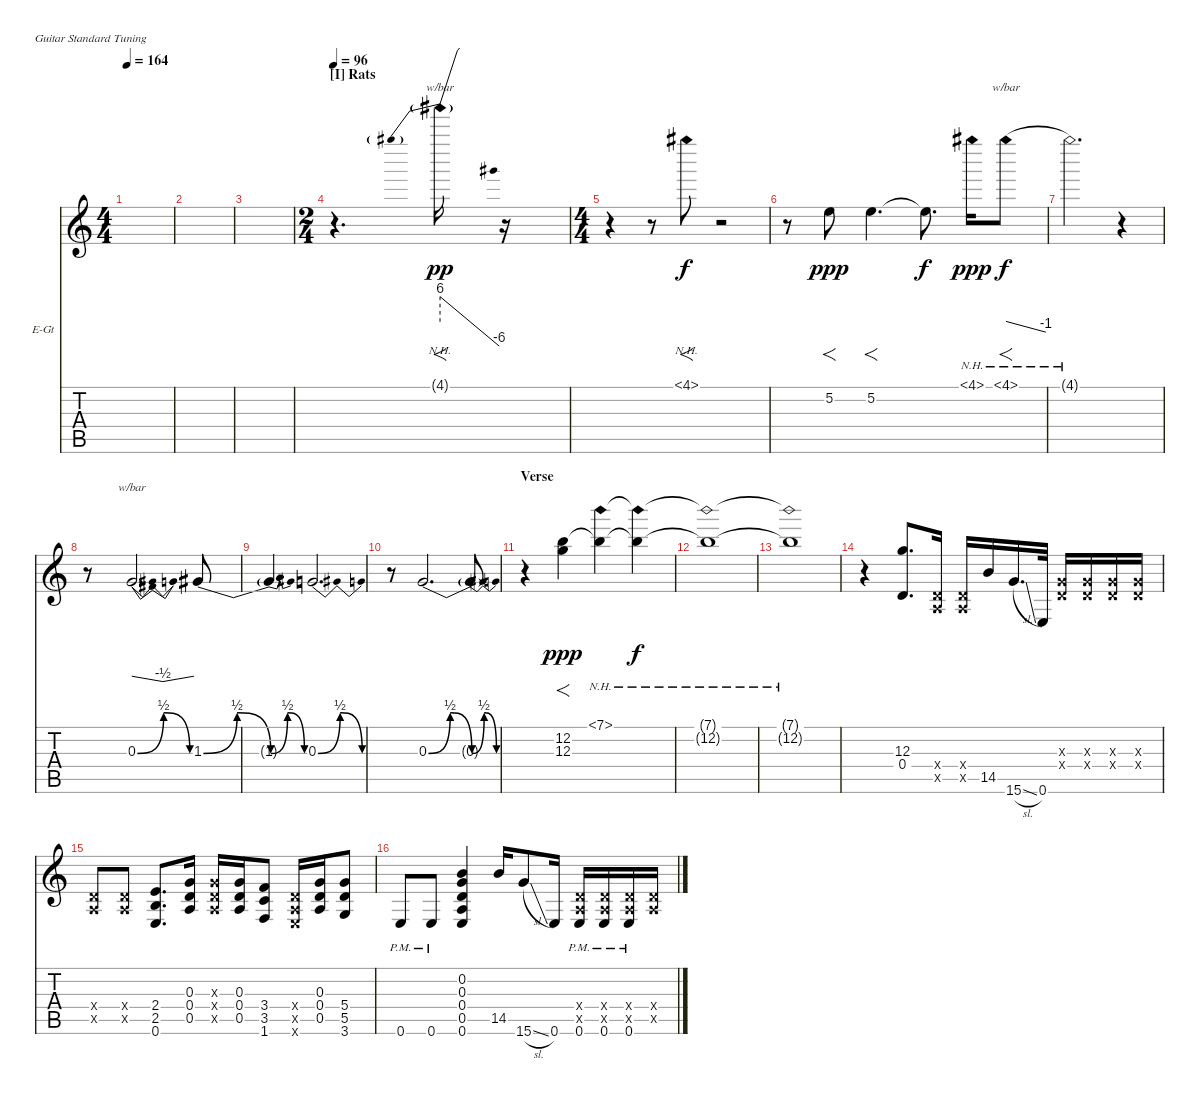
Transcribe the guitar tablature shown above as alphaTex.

\defaultSystemsLayout 4
\bracketExtendMode nobrackets
\firstSystemTrackNameOrientation horizontal
\otherSystemsTrackNameOrientation horizontal
\track ("Mike McCready (Drive)" "E-Gt") {instrument overdrivenguitar}
\staff {score tabs}
\tuning (E4 B3 G3 D3 A2 E2)
\ts (4 4)
\tempo 164
\clef g2
\ks c
|
|
|
\ts (2 4)
\section ("I" "Rats")
\tempo 96
r.4{d} 4.1{nh g}.16{f tbe (predivedive default 0 24 60 -24) dy pp} r.16 |
\ts (4 4)
r.4 r.8 4.1{nh}.8{f dy f} r.2 |
r.8 5.2.8{f dy ppp} 5.2.4{f d} 5.2{t}.8{d dy f} 4.1{nh}.16{dy ppp} 4.1{nh}.8{f tbe (dive default 0 0 60 -4) dy f} |
4.1{nh t}.2{d} r.4 |
r.8 0.3{be (bendrelease 0 0 30 2 30 2 60 0)}.2{d tbe (dip default 0 0 30 -2 60 0)} 1.3{be (bendrelease 0 0 30 2 30 2 60 0)}.8 |
1.3{be (bendrelease 0 0 30 2 30 2 60 0) t}.4 0.3{be (bendrelease 0 0 30 2 30 2 60 0)}.2{d} |
r.8 0.3{be (bendrelease 0 0 30 2 30 2 60 0)}.2{d} 0.3{be (bendrelease 0 0 30 2 30 2 60 0) t}.8 |
\section ("" "Verse")
r.4 (12.2 12.3).4{f dy ppp} (7.1{nh} 12.2{t}).4 (7.1{nh t} 12.2{t}).4{dy f} |
(7.1{nh t} 12.2{t}).1 |
(7.1{nh t} 12.2{t}).1 |
r.4 (12.3 0.4).8{d} (0.4{x} 0.5{x}).16 (0.4{x} 0.5{x}).16 14.5.16 15.6{sl}.16{d} 0.6.32 (0.3{x} 0.4{x}).16 (0.3{x} 0.4{x}).16 (0.3{x} 0.4{x}).16 (0.3{x} 0.4{x}).16 |
(0.4{x} 0.5{x}).8 (0.4{x} 0.5{x}).8 (2.4 2.5 0.6).8{d} (0.3 0.4 0.5).16 (0.3{x} 0.4{x} 0.5{x}).16 (0.3 0.4 0.5).16 (3.4 3.5 1.6).8 (0.4{x} 0.5{x} 0.6{x}).16 (0.3 0.4 0.5).16 (5.4 5.5 3.6).8 |
0.6{pm}.8 0.6{pm}.8 (0.2 0.3 0.4 0.5 0.6).4 14.5.16 15.6{sl}.8 0.6.16 (0.4{x} 0.5{x} 0.6{pm}).16 (0.4{x} 0.5{x} 0.6{pm}).16 (0.4{x} 0.5{x} 0.6{pm}).16 (0.4{x} 0.5{x}).16
